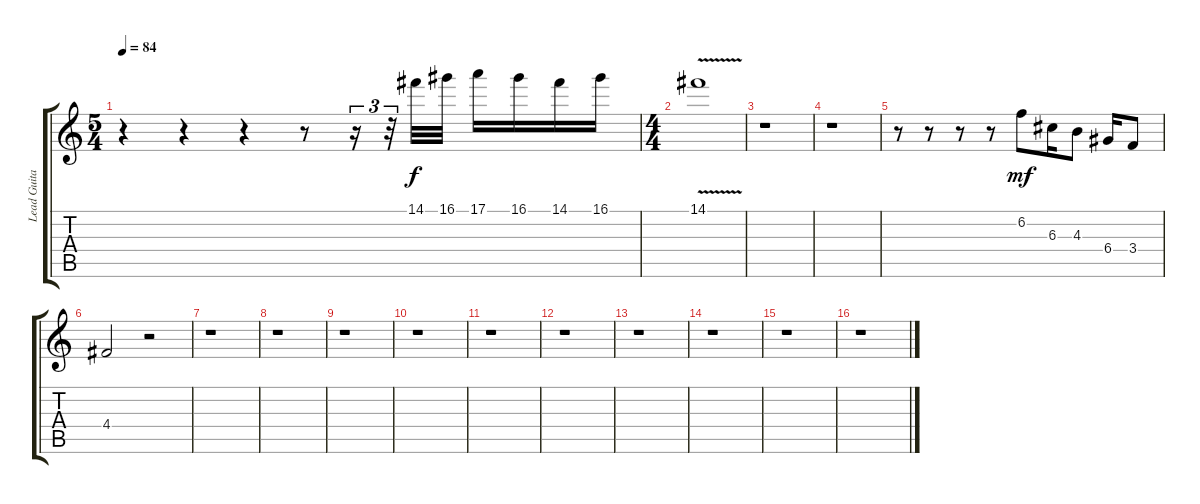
\track ("Lead Guitar" "Lead Guita") {instrument distortionguitar}
\staff {score tabs}
\tuning (E4 B3 G3 D3 A2 D2) {hide}
\ts (5 4)
\tempo 84
\clef g2
\ks c
r.4{dy f} r.4 r.4 r.8 r.16{tu (3 2)} r.32{tu (3 2)} 14.1.32 16.1.32 17.1.16 16.1.16 14.1.16 16.1.16 |
\ts (4 4)
14.1{v}.1 |
r.1 |
r.1 |
r.8 r.8 r.8 r.8 6.2.8{dy mf} 6.3.16 4.3.8 6.4.16 3.4.8 |
4.4.2 r.2 |
r.1 |
r.1 |
r.1 |
r.1 |
r.1 |
r.1 |
r.1 |
r.1 |
r.1 |
r.1
